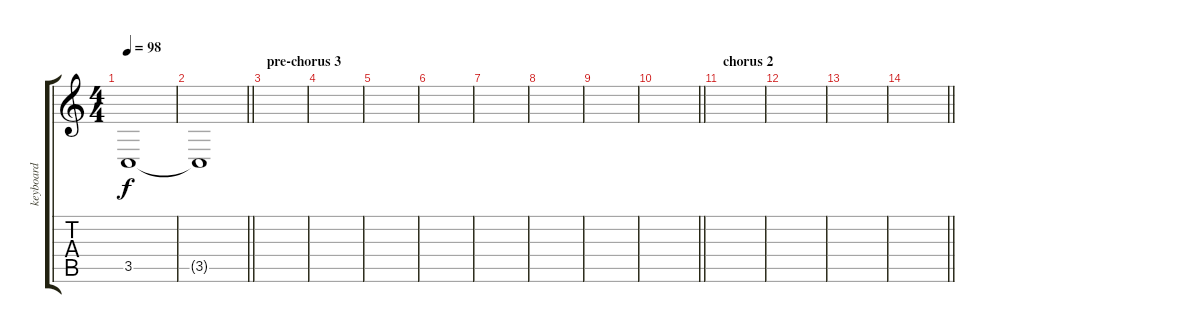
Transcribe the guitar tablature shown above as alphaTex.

\track ("keyboard" "keyboard") {instrument pad2warm}
\staff {score tabs}
\tuning (E4 B3 G3 D3 A2 E2) {hide}
\ts (4 4)
\tempo 98
\clef g2
\ks c
3.5{t}.1{dy f} |
\barLineRight lightlight
3.5{t}.1 |
\section ("" "pre-chorus 3")
|
|
|
|
|
|
|
\barLineRight lightlight
|
\section ("" "chorus 2")
|
|
|
\barLineRight lightlight
